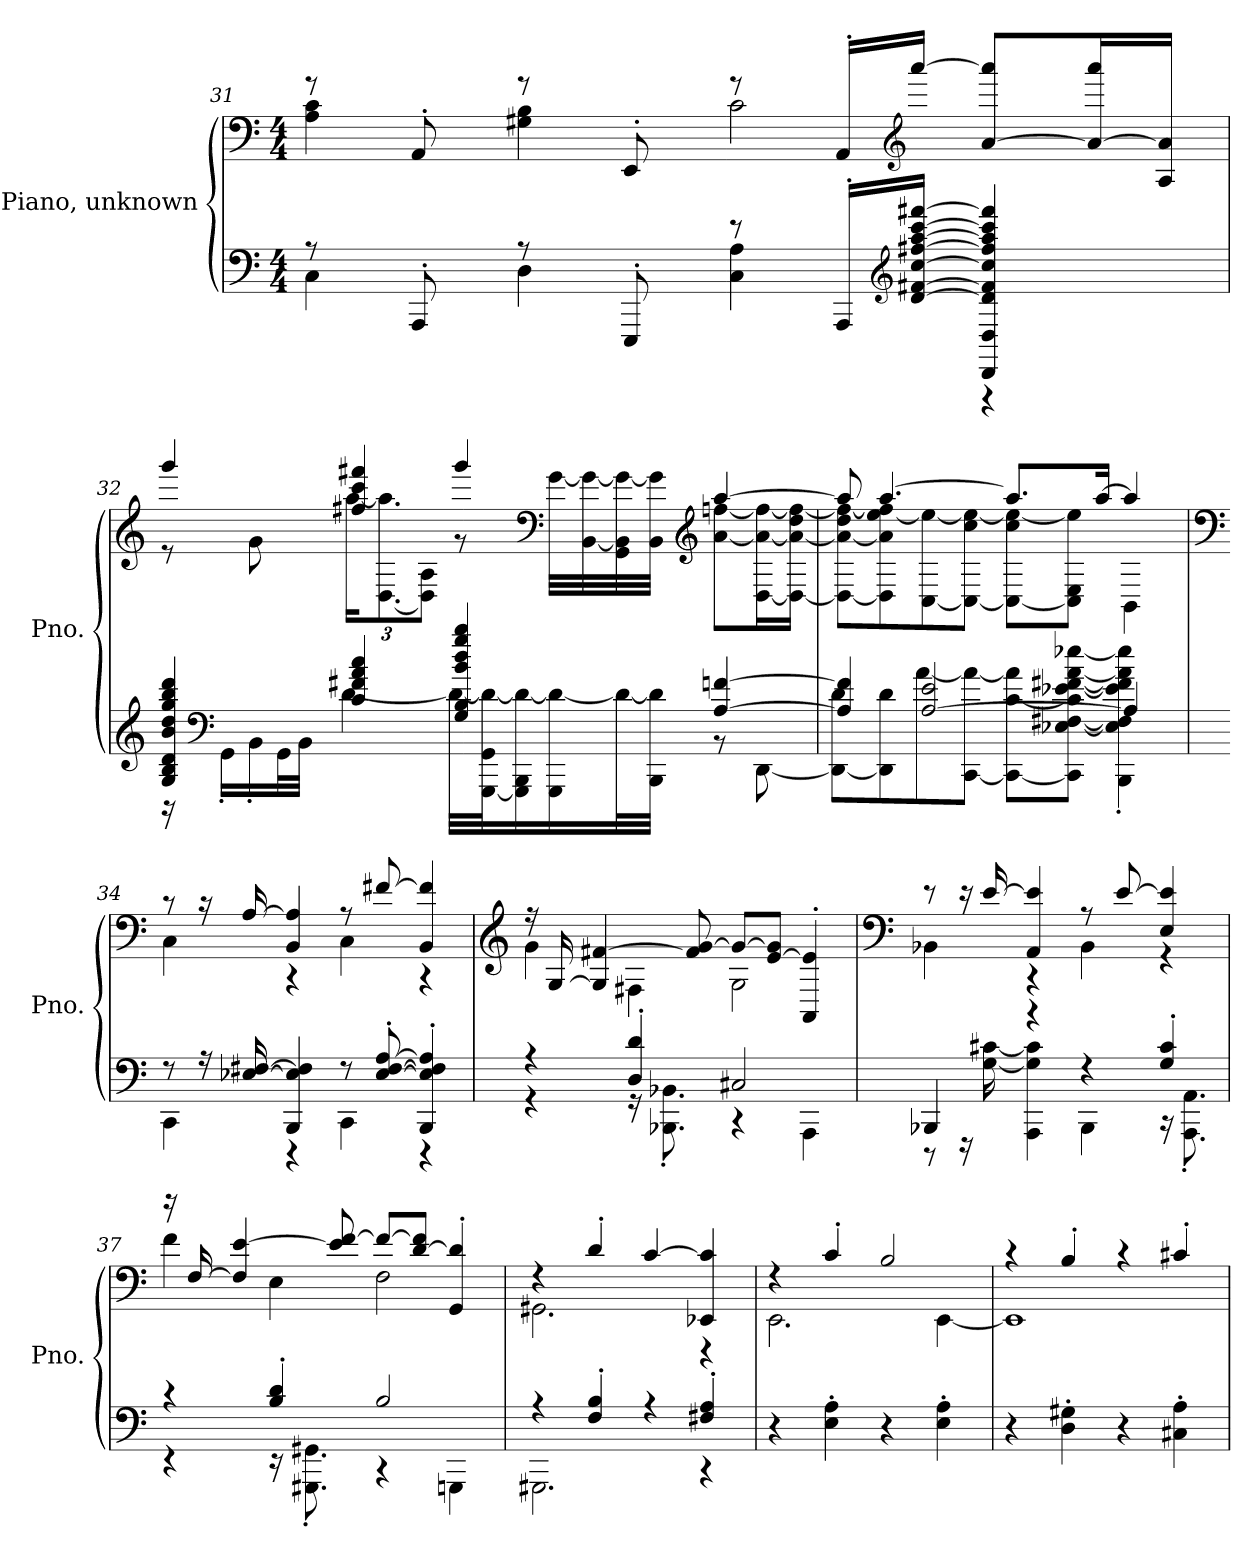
**kern	**kern
*part1	*part1
*staff2	*staff1
*I"Piano, unknown	*
*I'Pno.	*
*clefF4	*clefF4
*k[]	*k[]
*M4/4	*M4/4
=31	=31
*^	*^
8r	4C\	8r	4A\ 4c\
8AAA'/	.	8AA'/	.
8r	4D\	8r	4G#X\ 4B\
8EEE'/	.	8EE'/	.
8r	4C\ 4A\	8r	2c\
16AAA'/LL	.	16AA'/LL	.
*clefG2	*	*clefG2	*
[16d/ [16f#X/ [16cc/ [16ff#X/ [16aa/ [16ccc/ [16fff#X/JJ	.	[16aaa/JJ	.
4DD/ 4D/ 4d/] 4f#/] 4cc/] 4ff#/] 4aa/] 4ccc/] 4fff#/]	4r	[8a/ 8aaa/]L	.
.	.	16a/_ 16aaa/L	.
.	.	16A/ 16a/]JJ	.
!!LO:LB:g=z	!!
=32	=32	=32	=32
4G/ 4B/ 4d/ 4b/ 4dd/ 4gg/ 4bb/ 4ddd/	16r	4ggg/	8r
*clefF4	*	*	*
.	16GG'\LL	.	.
.	16BB'\	.	8g\
.	32GG\L	.	.
.	32BB\JJJ	.	.
*	*	*	*Xbrackettup
4c/ 4f#X/ 4a/ 4cc/	[4d\	4ff#X/ 4ccc/ 4fff#X/	[24aa\KL
.	.	.	[12.D\ 12.aa\]
.	.	.	12D\] 12A\J
4G/ 4B/ 4b/ 4dd/ 4gg/ 4bb/	32d\LLL_	4ggg/	8r
.	[32GGG\ 32GG\ 32d\_J	.	.
.	16GGG\] 16BBB\ 16d\_	.	.
*	*	*clefF4	*
.	16GGG\ 16d\_	.	[32g\LLL
.	.	.	[32BB\ 32g\_
.	32d\L_	.	32GG\ 32BB\] 32g\_
.	32BBB\ 32d\]JJJ	.	32BB\ 32g\]JJJ
*	*	*clefG2	*
[4A/ [4fn/	8r	[4aa/	[8a\ [8ffn\L
.	[8DD\	.	[16D\ 16a\_ 16ff\_L
.	.	.	16D\_ 16a\_ 16dd\ 16ff\_JJ
=33	=33	=33	=33
4A/] 4f/]	8DD\_ 8d\L	8aa/]	8D\_ 8a\_ 8dd\ 8ff\_L
.	8DD\] 8d\	[4.aa/	8D\] 8a\] [8ee\ 8ff\]
[2A/ 2e/	[8a\	.	[8C\ 8ee\_
.	[8CC\ 8a\_J	.	8C\_ 8cc\ 8ee\_J
.	8CC\_ [8c\ 8a\]L	8.aa/L]	8C\_ 8cc\ 8ee\_L
.	8CC\] [8E-X\ [8F#X\ 8c\] [8e-X\ [8f#X\ [8a\ [8ee-X\J	.	8C\] 8E\ 8ee\]J
.	.	[16aa/Jk	.
4A/]	4BBB\' 4E-\]' 4F#\]' 4e-\]' 4f#\]' 4a\]' 4ee-\]'	4aa/]	4BB\
!!LO:PB:g=z	!!
=34	=34	=34	=34
*	*	*clefF4	*
8r	4CC\	8r	4C\
16r	.	16r	.
[16E-X/ [16F#X/	.	[16A/	.
4BBB/ 4E-/] 4F#/]	4r	4BB/ 4A/]	4r
8r	4CC\	8r	4C\
[8E-/' [8F#/' [8A/'	.	[8f#X/	.
4BBB/' 4E-/]' 4F#/]' 4A/]'	4r	4BB/ 4f#/]	4r
=35	=35	=35	=35
*	*	*clefG2	*
4r	4r	16r	4g\
.	.	[16G/	.
.	.	4G/] [4f#X/	.
4D/' 4d/'	16r	.	4F#X\
.	8.BBB-X\' 8.BB-X\'	.	.
.	.	8f#/] [8g/	.
2C#X/	4r	8g/L_	2G\
.	.	[8e/ 8g/]J	.
.	4AAA\	4AA/' 4e/]'	.
=36	=36	=36	=36
*	*	*clefF4	*
4BBB-X/	8r	8r	4BB-X\
.	16r	16r	.
.	[16G\ [16c#X\	[16e/	.
4r	4AAA\ 4G\] 4c#\]	4AA/ 4e/]	4r
4r	4BBB-\	8r	4BB-\
.	.	[8e/	.
4G/' 4c#/'	16r	4E/ 4e/]	4r
.	8.AAA\' 8.AA\'	.	.
!!LO:LB:g=z	!!
=37	=37	=37	=37
4r	4r	16r	4f\
.	.	[16F/	.
.	.	4F/] [4e/	.
4B/' 4d/'	16r	.	4E\
.	8.GGG#X\' 8.GG#X\'	.	.
.	.	8e/] [8f/	.
2B/	4r	8f/L_	2F\
.	.	[8d/ 8f/]J	.
.	4GGGn\	4GG/' 4d/]'	.
=38	=38	=38	=38
4r	2.GGG#X\	4r	2.GG#X\
4F/' 4B/'	.	4d'/	.
4r	.	[4c/	.
4F#X/' 4A/'	4r	4EE-X/ 4c/]	4r
*v	*v	*	*
=39	=39	=39
4r	4r	2.EE\
4E\' 4A\'	4c'/	.
4r	2B/	.
4E\' 4A\'	.	[4EE\
=40	=40	=40
4r	4r	1EE]
4D\' 4G#X\'	4B'/	.
4r	4r	.
4C#X\' 4A\'	4c#X'/	.
*	*v	*v
=	=
*-	*-
